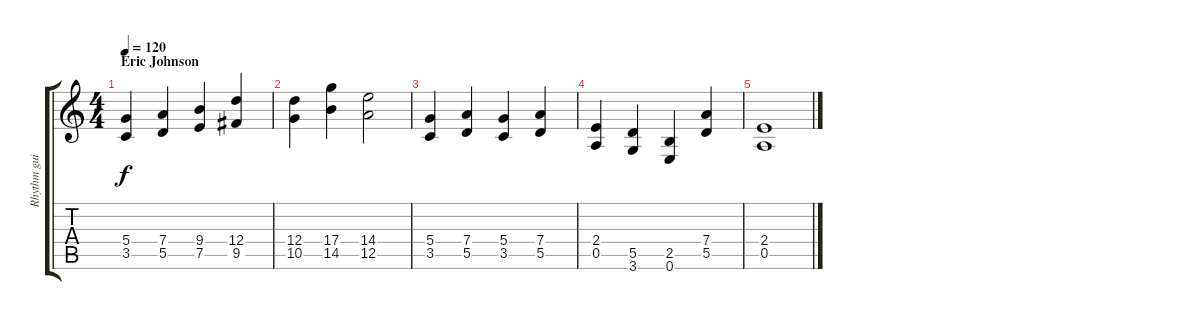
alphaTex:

\track ("Rhythm guitar" "Rhythm gui") {instrument overdrivenguitar}
\staff {score tabs}
\tuning (E4 B3 G3 D3 A2 E2) {hide}
\ts (4 4)
\section ("" "Eric Johnson")
\tempo 120
\clef g2
\ks c
(5.4 3.5).4{dy f instrument overdrivenguitar} (7.4 5.5).4 (9.4 7.5).4 (12.4 9.5).4 |
(12.4 10.5).4 (17.4 14.5).4 (14.4 12.5).2 |
(5.4 3.5).4 (7.4 5.5).4 (5.4 3.5).4 (7.4 5.5).4 |
(2.4 0.5).4 (5.5 3.6).4 (2.5 0.6).4 (7.4 5.5).4 |
(2.4 0.5).1
